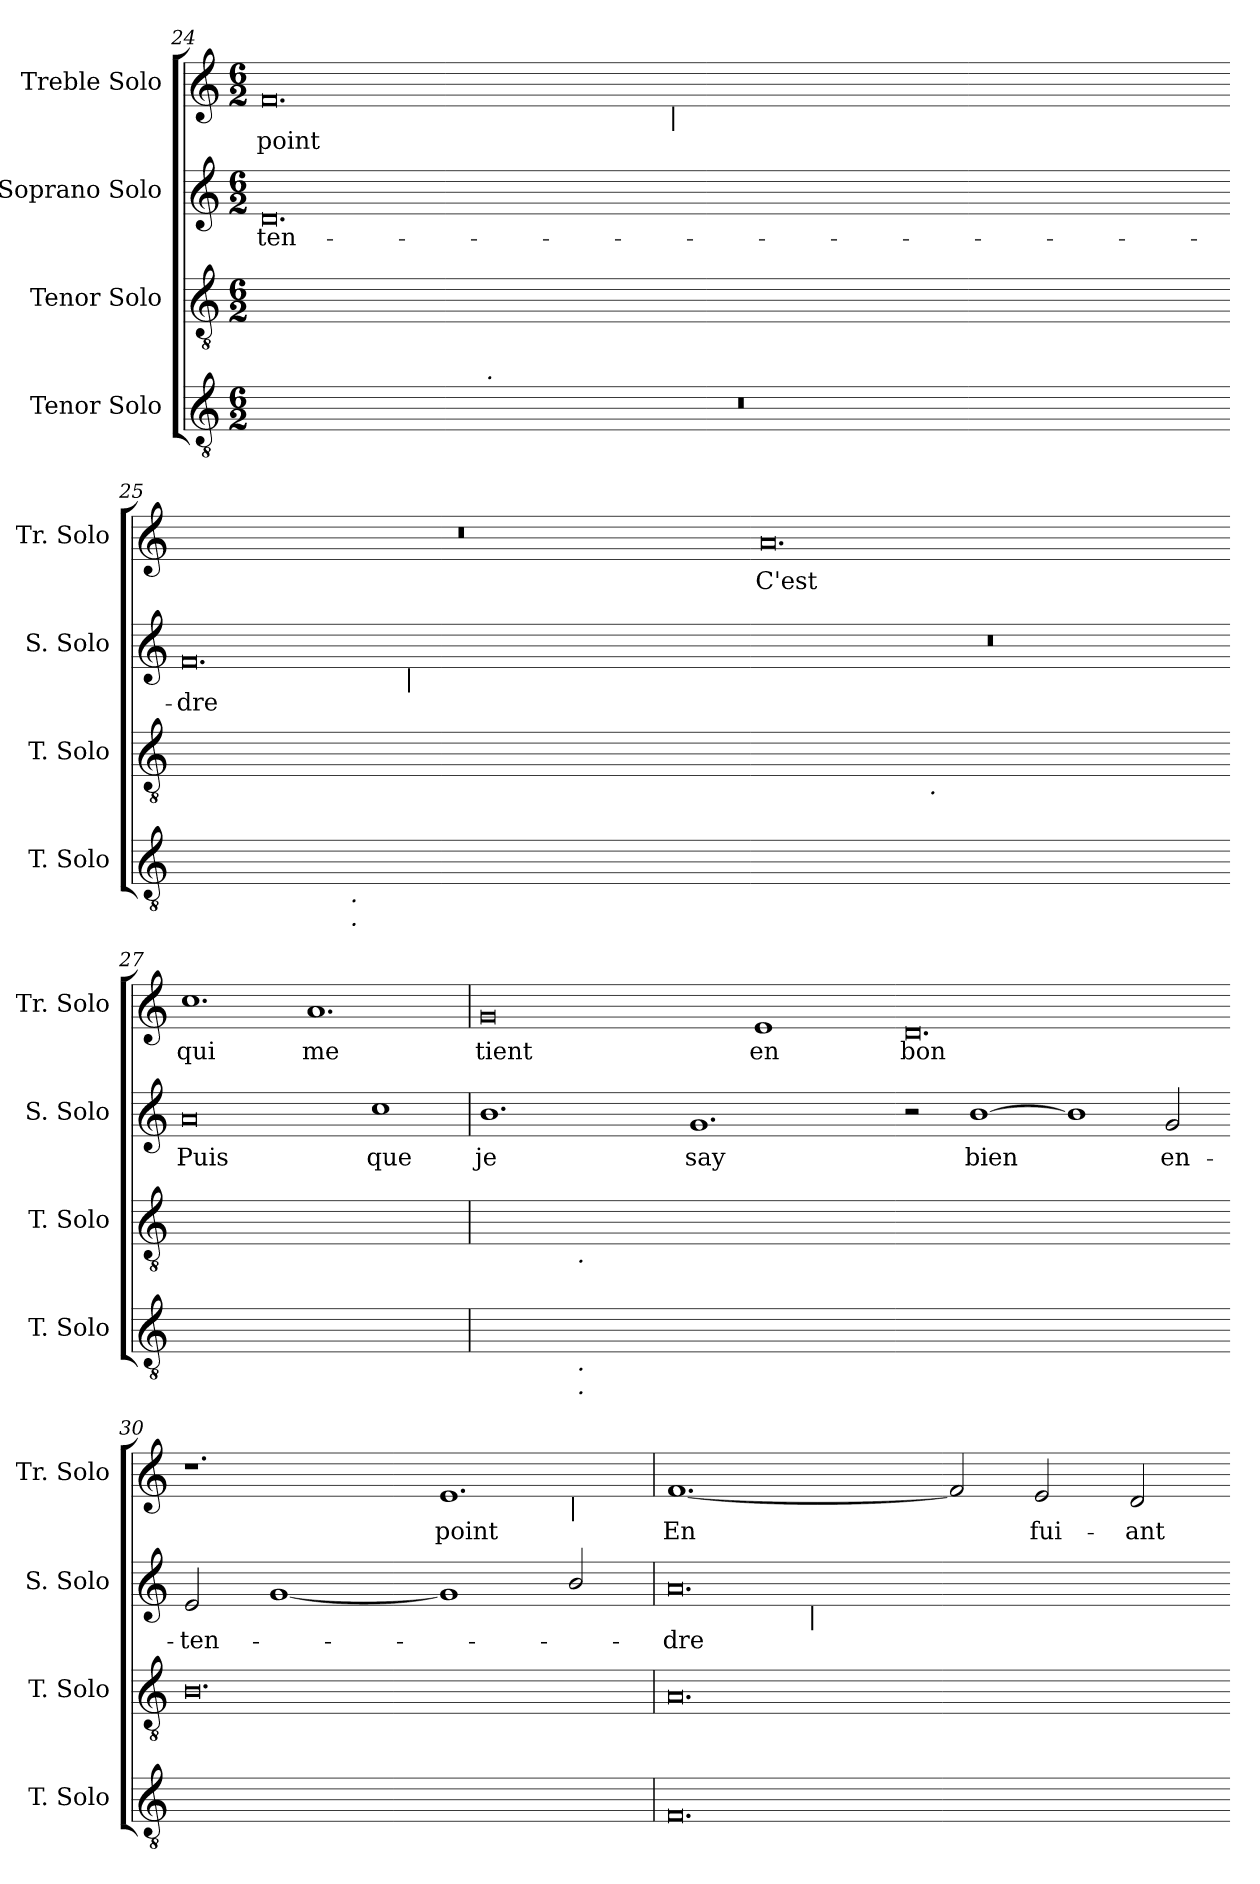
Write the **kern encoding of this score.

**kern	**kern	**kern	**text	**kern	**text
*part4	*part3	*part2	*part2	*part1	*part1
*staff4	*staff3	*staff2	*staff2	*staff1	*staff1
*I"Tenor Solo	*I"Tenor Solo	*I"Soprano Solo	*	*I"Treble Solo	*
*I'T. Solo	*I'T. Solo	*I'S. Solo	*	*I'Tr. Solo	*
!!LO:PB:g=z
*clefGv2	*clefGv2	*clefG2	*	*clefG2	*
*ITrd7c12	*ITrd7c12	*	*	*	*
*k[]	*k[]	*k[]	*	*k[]	*
*C:	*C:	*C:	*	*C:	*
*M6/2	*M6/2	*M6/2	*	*M6/2	*
=24	=24	=24	=24	=24	=24
!LO:N:vis=1	!	!	!	!	!
!	!	!	!LO:LY:b:color=#000000	!	!
!	!	!	!	!	!LO:LY:b:color=#000000
*^	*	*	*	*^	*
0.r	2ryy	[<0.DDiyy	0.di	ten-	0.fi	1ryy	point
.	4ryy	.	.	.	.	.	.
.	256..ryy	.	.	.	.	.	.
!	!LO:TX:a:i:t=.	!	!	!	!	!	!
.	1ryy	.	.	.	.	.	.
.	.	.	.	.	.	4ryy	.
.	.	.	.	.	.	128..ryy	.
!	!	!	!	!	!	!LO:TX:b:i:t=|	!
.	.	.	.	.	.	1ryy	.
.	1ryy	.	.	.	.	.	.
.	.	.	.	.	.	2ryy	.
.	8ryy	.	.	.	.	.	.
.	.	.	.	.	.	8ryy	.
.	16ryy	.	.	.	.	.	.
.	.	.	.	.	.	16ryy	.
.	32ryy	.	.	.	.	.	.
.	.	.	.	.	.	32ryy	.
.	64ryy	.	.	.	.	.	.
.	.	.	.	.	.	64ryy	.
.	128ryy	.	.	.	.	.	.
.	.	.	.	.	.	512ryy	.
.	1024ryy	.	.	.	.	.	.
*	*	*	*	*	*v	*v	*
=25-	=25-	=25-	=25-	=25-	=25-	=25-
*	*	*	*	*	*^	*
!	!	!	!	!LO:LY:b:color=#000000	!LO:N:vis=1	!	!
*	*	*	*^	*	*v	*v	*
[<0.FFiyy	2ryy	0.DDiyy]	0.fi	2ryy	-dre	0.r	.
.	8ryy	.	.	4ryy	.	.	.
.	16ryy	.	.	.	.	.	.
.	32ryy	.	.	.	.	.	.
.	64...ryy	.	.	.	.	.	.
!	!LO:TX:b:i:t=.	!	!	!	!	!	!
!	!LO:TX:b:i:t=.	!	!	!	!	!	!
.	1ryy	.	.	.	.	.	.
.	.	.	.	8ryy	.	.	.
.	.	.	.	64ryy	.	.	.
.	.	.	.	128ryy	.	.	.
.	.	.	.	1024ryy	.	.	.
!	!	!	!	!LO:TX:b:i:t=|	!	!	!
.	.	.	.	1ryy	.	.	.
.	1ryy	.	.	.	.	.	.
.	.	.	.	1ryy	.	.	.
.	4ryy	.	.	.	.	.	.
.	.	.	.	16ryy	.	.	.
.	.	.	.	32ryy	.	.	.
.	.	.	.	256..ryy	.	.	.
.	512ryy	.	.	.	.	.	.
=26-	=26-	=26-	=26-	=26-	=26-	=26-	=26-
!	!	!	!LO:N:vis=1	!	!	!	!
*v	*v	*	*v	*v	*	*	*
*^	*	*^	*	*	*
!	!	!	!	!	!	!	!LO:LY:b:color=#000000
*v	*v	*^	*v	*v	*	*	*
0.FFiyy_<	[<0.AAiyy	2ryy	0.r	.	0.ai	C'est
.	.	8ryy	.	.	.	.
.	.	16ryy	.	.	.	.
.	.	32ryy	.	.	.	.
.	.	64...ryy	.	.	.	.
!	!	!LO:TX:b:i:t=.	!	!	!	!
.	.	1ryy	.	.	.	.
.	.	1ryy	.	.	.	.
.	.	4ryy	.	.	.	.
.	.	512ryy	.	.	.	.
*	*v	*v	*	*	*	*
=27-	=27-	=27-	=27-	=27-	=27-
*	*^	*	*	*	*
!	!	!	!	!LO:LY:b:color=#000000	!	!
*	*v	*v	*	*	*	*
*	*^	*	*	*	*
!	!	!	!	!	!	!LO:LY:b:color=#000000
*	*v	*v	*	*	*	*
0.FFiyy]	0.AAiyy]	0ai	Puis	1.cci	qui
!	!	!	!	!	!LO:LY:b:color=#000000
.	.	.	.	1.ai	me
!	!	!	!LO:LY:b:color=#000000	!	!
.	.	1cci	que	.	.
=28	=28	=28	=28	=28	=28
!	!	!	!LO:LY:b:color=#000000	!	!
!	!	!	!	!	!LO:LY:b:color=#000000
*^	*^	*	*	*	*
[<0.GGiyy	4ryy	[<0.GGiyy	4ryy	1.bi	je	0gi	tient
.	8ryy	.	8ryy	.	.	.	.
.	16ryy	.	16ryy	.	.	.	.
.	64ryy	.	64ryy	.	.	.	.
!	!	!	!LO:TX:b:i:t=.	!	!	!	!
!	!LO:TX:b:i:t=.	!	!	!	!	!	!
!	!LO:TX:b:i:t=.	!	!	!	!	!	!
.	1ryy	.	1ryy	.	.	.	.
.	1ryy	.	1ryy	.	.	.	.
!	!	!	!	!	!LO:LY:b:color=#000000	!	!
.	.	.	.	1.gi	say	.	.
!	!	!	!	!	!	!	!LO:LY:b:color=#000000
.	.	.	.	.	.	1ei	en
.	2ryy	.	2ryy	.	.	.	.
.	32.ryy	.	32.ryy	.	.	.	.
*v	*v	*	*	*	*	*	*
*	*v	*v	*	*	*	*
=29-	=29-	=29-	=29-	=29-	=29-
*^	*^	*	*	*	*
!	!	!	!	!	!	!	!LO:LY:b:color=#000000
*v	*v	*	*	*	*	*	*
*	*v	*v	*	*	*	*
0.GGiyy_<	0.GGiyy]	2r	.	0.di	bon
!	!	!	!LO:LY:b:color=#000000	!	!
.	.	[<1bi	bien	.	.
.	.	1bi]	.	.	.
!	!	!	!LO:LY:b:color=#000000	!	!
.	.	2gi/	en-	.	.
=30-	=30-	=30-	=30-	=30-	=30-
!	!	!	!LO:LY:b:color=#000000	!	!
*	*	*	*	*^	*
0.GGiyy]	0.BBi	2ei/	-ten-	1.r	1ryy	.
.	.	[<1gi	.	.	.	.
.	.	.	.	.	1.ryy	.
!	!	!	!	!	!	!LO:LY:b:color=#000000
.	.	1gi]	.	1.ei	.	point
!	!	!	!	!	!LO:TX:b:i:t=|	!
.	.	2bi/	.	.	2ryy	.
*	*	*	*	*v	*v	*
!!LO:LB:g=z
=31	=31	=31	=31	=31	=31
*	*	*	*	*^	*
!	!	!	!LO:LY:b:color=#000000	!	!	!
*	*	*	*	*v	*v	*
*	*	*	*	*^	*
!	!	!LO:TX:b:i:t=-	!	!	!	!
!	!	!	!	!	!	!LO:LY:b:color=#000000
*	*	*^	*	*v	*v	*
0.FFi	0.AAi	0.ai	4ryy	-dre	[<1.fi	En
.	.	.	8ryy	.	.	.
.	.	.	16ryy	.	.	.
.	.	.	32ryy	.	.	.
.	.	.	128ryy	.	.	.
.	.	.	1024ryy	.	.	.
!	!	!	!LO:TX:b:i:t=|	!	!	!
.	.	.	1ryy	.	.	.
.	.	.	1ryy	.	.	.
.	.	.	.	.	2fi/]	.
!	!	!	!	!	!	!LO:LY:b:color=#000000
.	.	.	.	.	2ei/	fui-
.	.	.	2ryy	.	.	.
!	!	!	!	!	!	!LO:LY:b:color=#000000
.	.	.	.	.	2di/	-ant
.	.	.	64ryy	.	.	.
.	.	.	256..ryy	.	.	.
*	*	*v	*v	*	*	*
=-	=-	=-	=-	=-	=-
*-	*-	*-	*-	*-	*-
